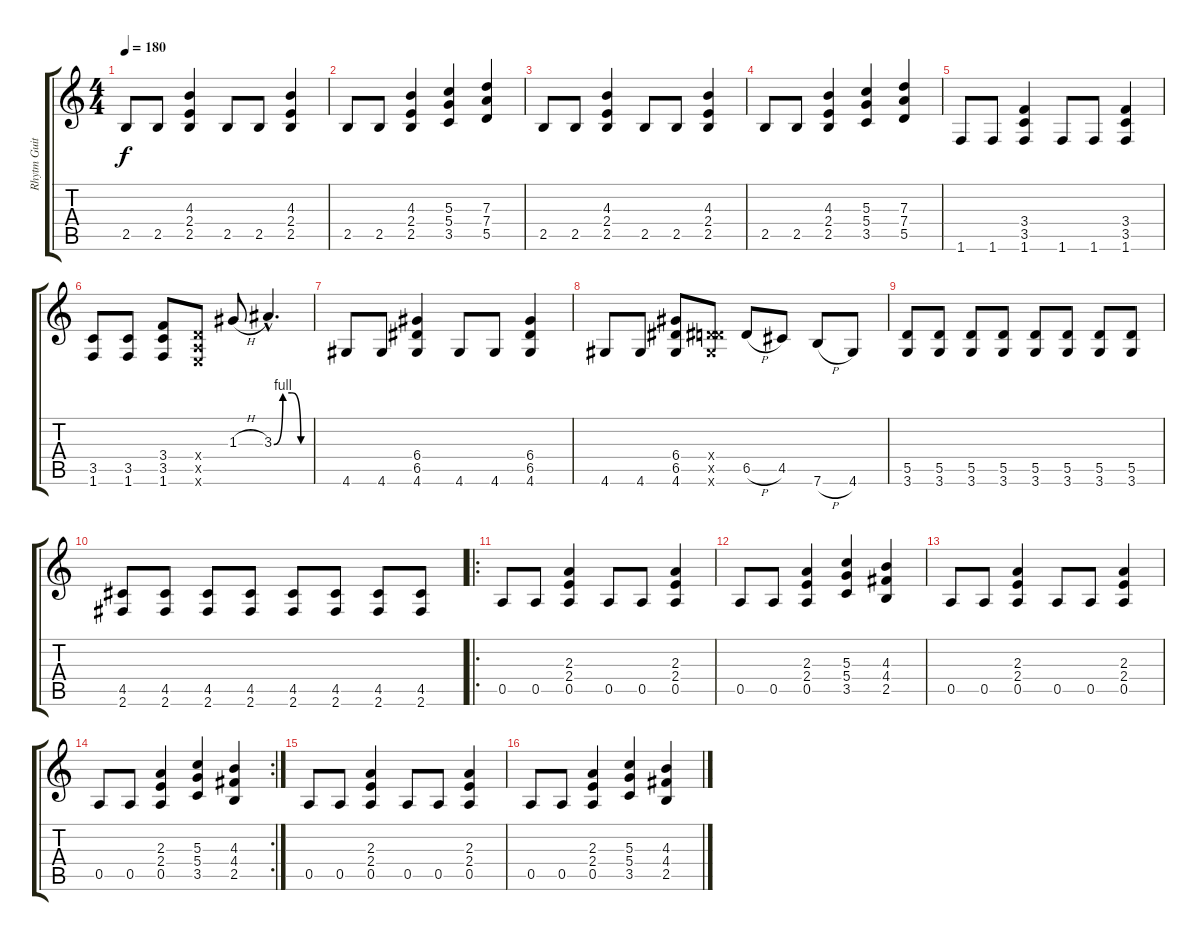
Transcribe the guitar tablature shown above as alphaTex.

\track ("Rhytm Guitar" "Rhytm Guit") {instrument distortionguitar}
\staff {score tabs}
\tuning (E4 B3 G3 D3 A2 E2) {hide}
\ts (4 4)
\tempo 180
\clef g2
\ks c
2.5.8{dy f} 2.5.8 (4.3 2.4 2.5).4 2.5.8 2.5.8 (4.3 2.4 2.5).4 |
2.5.8 2.5.8 (4.3 2.4 2.5).4 (5.3 5.4 3.5).4 (7.3 7.4 5.5).4 |
2.5.8 2.5.8 (4.3 2.4 2.5).4 2.5.8 2.5.8 (4.3 2.4 2.5).4 |
2.5.8 2.5.8 (4.3 2.4 2.5).4 (5.3 5.4 3.5).4 (7.3 7.4 5.5).4 |
1.6.8 1.6.8 (3.4 3.5 1.6).4 1.6.8 1.6.8 (3.4 3.5 1.6).4 |
(3.5 1.6).8 (3.5 1.6).8 (3.4 3.5 1.6).8 (0.4{x} 0.5{x} 0.6{x}).8 1.3{h}.8 3.3{be (custom 0 0 15 4 30 4 45 0 60 0) hac}.4{d} |
4.6.8 4.6.8 (6.4 6.5 4.6).4 4.6.8 4.6.8 (6.4 6.5 4.6).4 |
4.6.8 4.6.8 (6.4 6.5 4.6).8 (0.4{x} 6.5{x} 4.6{x}).8 6.5{h}.8 4.5.8 7.6{h}.8 4.6.8 |
(5.5 3.6).8 (5.5 3.6).8 (5.5 3.6).8 (5.5 3.6).8 (5.5 3.6).8 (5.5 3.6).8 (5.5 3.6).8 (5.5 3.6).8 |
(4.5 2.6).8 (4.5 2.6).8 (4.5 2.6).8 (4.5 2.6).8 (4.5 2.6).8 (4.5 2.6).8 (4.5 2.6).8 (4.5 2.6).8 |
\ro
0.5.8 0.5.8 (2.3 2.4 0.5).4 0.5.8 0.5.8 (2.3 2.4 0.5).4 |
0.5.8 0.5.8 (2.3 2.4 0.5).4 (5.3 5.4 3.5).4 (4.3 4.4 2.5).4 |
0.5.8 0.5.8 (2.3 2.4 0.5).4 0.5.8 0.5.8 (2.3 2.4 0.5).4 |
\rc 2
0.5.8 0.5.8 (2.3 2.4 0.5).4 (5.3 5.4 3.5).4 (4.3 4.4 2.5).4 |
0.5.8 0.5.8 (2.3 2.4 0.5).4 0.5.8 0.5.8 (2.3 2.4 0.5).4 |
0.5.8 0.5.8 (2.3 2.4 0.5).4 (5.3 5.4 3.5).4 (4.3 4.4 2.5).4
